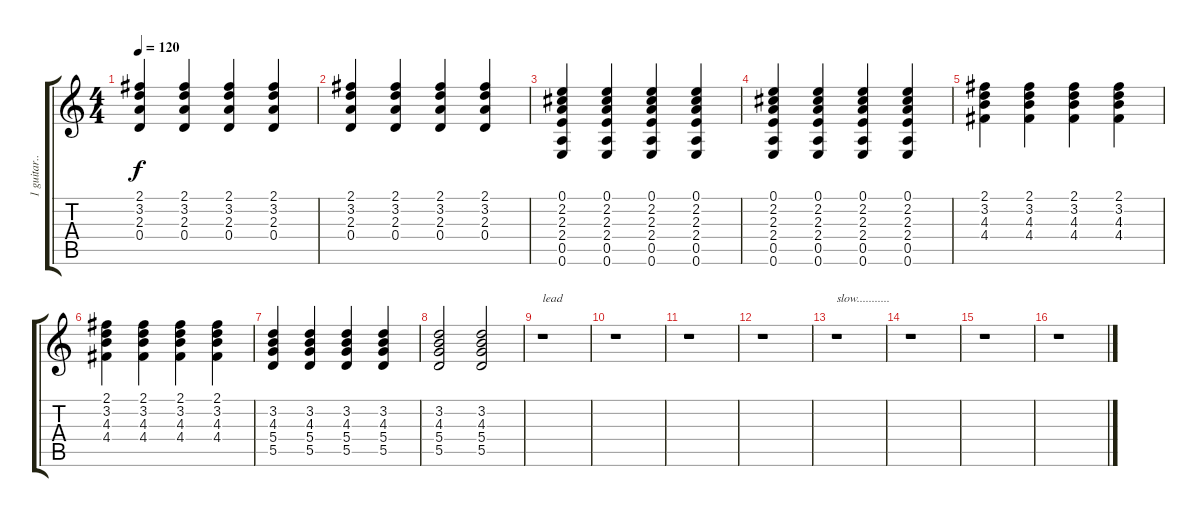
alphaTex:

\track ("1 guitar... jerome" "1 guitar..") {instrument acousticguitarsteel}
\staff {score tabs}
\tuning (E4 B3 G3 D3 A2 E2) {hide}
\ts (4 4)
\tempo 120
\clef g2
\ks c
(2.1 3.2 2.3 0.4).4{dy f} (2.1 3.2 2.3 0.4).4 (2.1 3.2 2.3 0.4).4 (2.1 3.2 2.3 0.4).4 |
(2.1 3.2 2.3 0.4).4 (2.1 3.2 2.3 0.4).4 (2.1 3.2 2.3 0.4).4 (2.1 3.2 2.3 0.4).4 |
(0.1 2.2 2.3 2.4 0.5 0.6).4 (0.1 2.2 2.3 2.4 0.5 0.6).4 (0.1 2.2 2.3 2.4 0.5 0.6).4 (0.1 2.2 2.3 2.4 0.5 0.6).4 |
(0.1 2.2 2.3 2.4 0.5 0.6).4 (0.1 2.2 2.3 2.4 0.5 0.6).4 (0.1 2.2 2.3 2.4 0.5 0.6).4 (0.1 2.2 2.3 2.4 0.5 0.6).4 |
(2.1 3.2 4.3 4.4).4 (2.1 3.2 4.3 4.4).4 (2.1 3.2 4.3 4.4).4 (2.1 3.2 4.3 4.4).4 |
(2.1 3.2 4.3 4.4).4 (2.1 3.2 4.3 4.4).4 (2.1 3.2 4.3 4.4).4 (2.1 3.2 4.3 4.4).4 |
(3.2 4.3 5.4 5.5).4 (3.2 4.3 5.4 5.5).4 (3.2 4.3 5.4 5.5).4 (3.2 4.3 5.4 5.5).4 |
(3.2 4.3 5.4 5.5).2 (3.2 4.3 5.4 5.5).2 |
r.1{txt "lead"} |
r.1 |
r.1 |
r.1 |
r.1{txt "slow..........."} |
r.1 |
r.1 |
r.1
